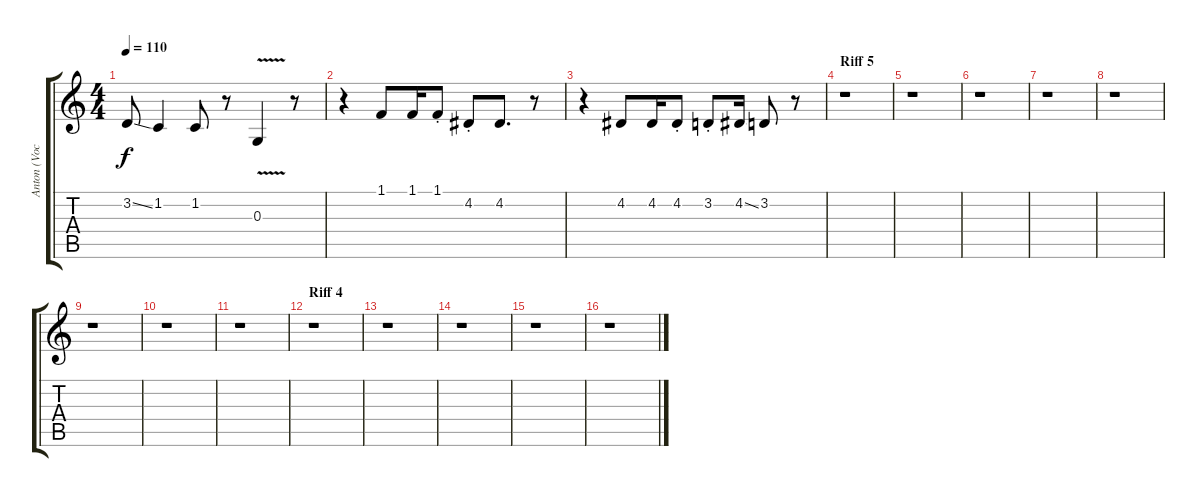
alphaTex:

\track ("Anton (Vocals)" "Anton (Voc") {instrument acousticgrandpiano}
\staff {score tabs}
\tuning (E4 B3 G3 D3 A2 E2) {hide}
\ts (4 4)
\tempo 110
\clef g2
\ks c
3.2{ss}.8{dy f} 1.2.4 1.2.8 r.8 0.3{v}.4 r.8 |
r.4 1.1.8 1.1.16 1.1{st}.8 4.2{st}.8 4.2.8{d} r.8 |
r.4 4.2.8 4.2.16 4.2{st}.8 3.2{st}.8 4.2{ss}.16 3.2.8 r.8 |
\section ("" "Riff 5")
r.1 |
r.1 |
r.1 |
r.1 |
r.1 |
r.1 |
r.1 |
r.1 |
\section ("" "Riff 4")
r.1 |
r.1 |
r.1 |
r.1 |
r.1
